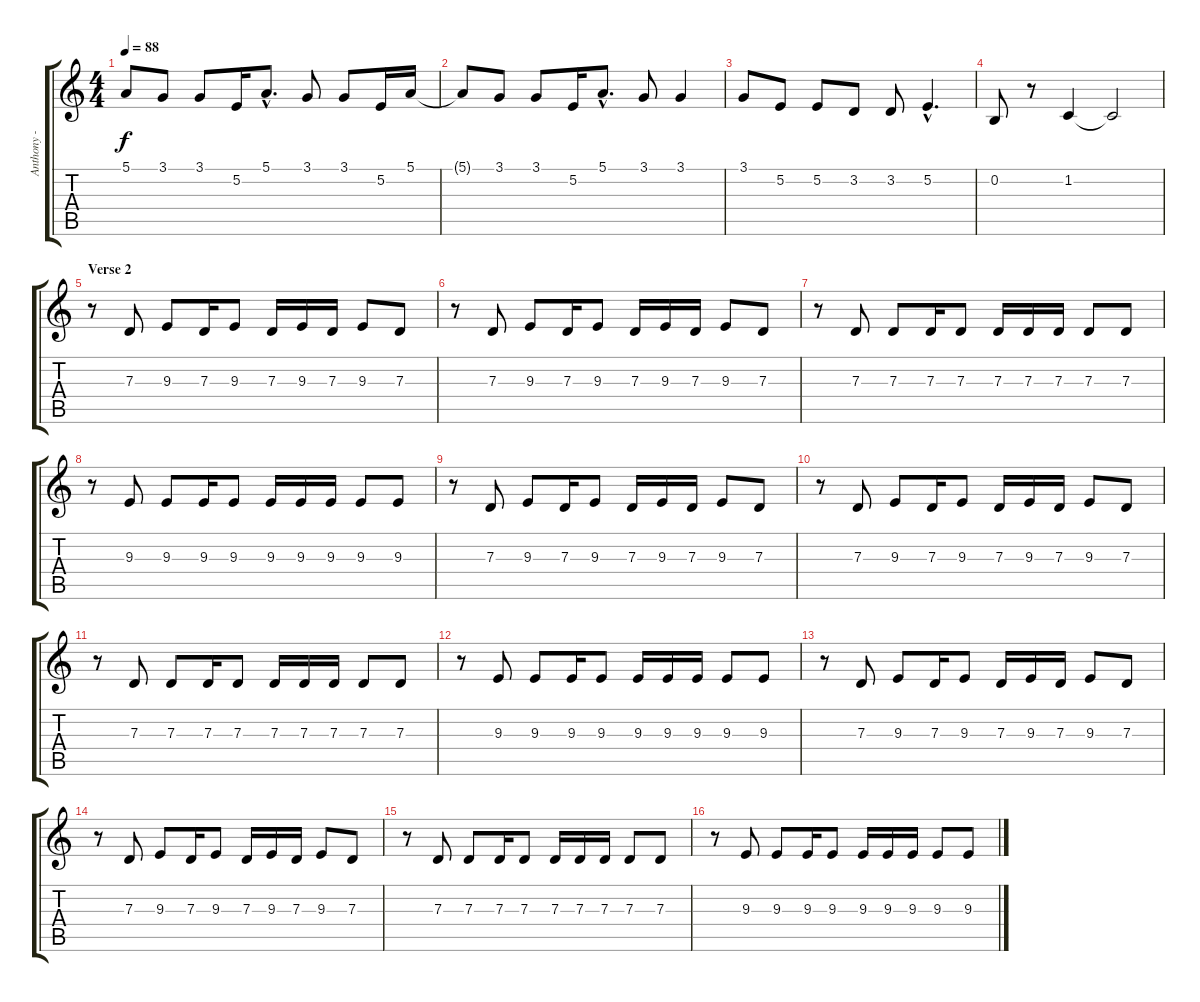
\track ("Anthony - Vocals" "Anthony - ") {instrument lead6voice}
\staff {score tabs}
\tuning (E4 B3 G3 D3 A2 E2) {hide}
\ts (4 4)
\tempo 88
\clef g2
\ks c
5.1.8{dy f} 3.1.8 3.1.8 5.2.16 5.1{hac}.8{d} 3.1.8 3.1.8 5.2.16 5.1.16 |
5.1{t}.8 3.1.8 3.1.8 5.2.16 5.1{hac}.8{d} 3.1.8 3.1.4 |
3.1.8 5.2.8 5.2.8 3.2.8 3.2.8 5.2{hac}.4{d} |
0.2.8 r.8 1.2.4 1.2{t}.2 |
\section ("" "Verse 2")
r.8 7.3.8 9.3.8 7.3.16 9.3.8 7.3.16 9.3.16 7.3.16 9.3.8 7.3.8 |
r.8 7.3.8 9.3.8 7.3.16 9.3.8 7.3.16 9.3.16 7.3.16 9.3.8 7.3.8 |
r.8 7.3.8 7.3.8 7.3.16 7.3.8 7.3.16 7.3.16 7.3.16 7.3.8 7.3.8 |
r.8 9.3.8 9.3.8 9.3.16 9.3.8 9.3.16 9.3.16 9.3.16 9.3.8 9.3.8 |
r.8 7.3.8 9.3.8 7.3.16 9.3.8 7.3.16 9.3.16 7.3.16 9.3.8 7.3.8 |
r.8 7.3.8 9.3.8 7.3.16 9.3.8 7.3.16 9.3.16 7.3.16 9.3.8 7.3.8 |
r.8 7.3.8 7.3.8 7.3.16 7.3.8 7.3.16 7.3.16 7.3.16 7.3.8 7.3.8 |
r.8 9.3.8 9.3.8 9.3.16 9.3.8 9.3.16 9.3.16 9.3.16 9.3.8 9.3.8 |
r.8 7.3.8 9.3.8 7.3.16 9.3.8 7.3.16 9.3.16 7.3.16 9.3.8 7.3.8 |
r.8 7.3.8 9.3.8 7.3.16 9.3.8 7.3.16 9.3.16 7.3.16 9.3.8 7.3.8 |
r.8 7.3.8 7.3.8 7.3.16 7.3.8 7.3.16 7.3.16 7.3.16 7.3.8 7.3.8 |
r.8 9.3.8 9.3.8 9.3.16 9.3.8 9.3.16 9.3.16 9.3.16 9.3.8 9.3.8
